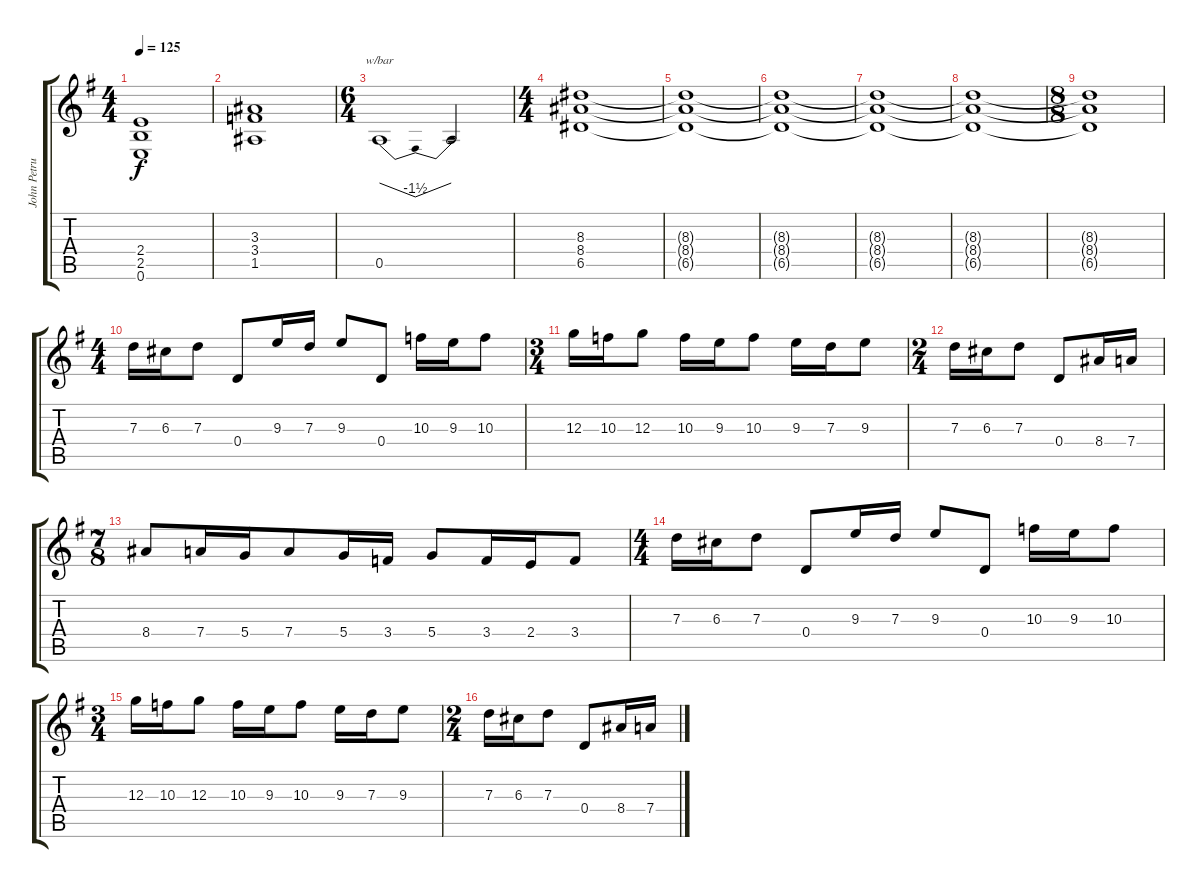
\track ("John Petrucci - Guitar 6 Strings" "John Petru") {instrument distortionguitar}
\staff {score tabs}
\tuning (E4 B3 G3 D3 A2 E2) {hide}
\ts (4 4)
\tempo 125
\clef g2
\ks g
(2.4 2.5 0.6).1{dy f} |
(3.3 3.4 1.5).1 |
\ts (6 4)
0.5.1{tbe (dip default 0 0 30 -6 60 0)} 0.5{t}.2 |
\ts (4 4)
(8.3 8.4 6.5).1 |
(8.3{t} 8.4{t} 6.5{t}).1 |
(8.3{t} 8.4{t} 6.5{t}).1 |
(8.3{t} 8.4{t} 6.5{t}).1 |
(8.3{t} 8.4{t} 6.5{t}).1 |
\ts (8 8)
(8.3{t} 8.4{t} 6.5{t}).1 |
\ts (4 4)
7.3.16 6.3.16 7.3.8 0.4.8 9.3.16 7.3.16 9.3.8 0.4.8 10.3.16 9.3.16 10.3.8 |
\ts (3 4)
12.3.16 10.3.16 12.3.8 10.3.16 9.3.16 10.3.8 9.3.16 7.3.16 9.3.8 |
\ts (2 4)
7.3.16 6.3.16 7.3.8 0.4.8 8.4.16 7.4.16 |
\ts (7 8)
8.4.8 7.4.16 5.4.16 7.4.8 5.4.16 3.4.16 5.4.8 3.4.16 2.4.16 3.4.8 |
\ts (4 4)
7.3.16 6.3.16 7.3.8 0.4.8 9.3.16 7.3.16 9.3.8 0.4.8 10.3.16 9.3.16 10.3.8 |
\ts (3 4)
12.3.16 10.3.16 12.3.8 10.3.16 9.3.16 10.3.8 9.3.16 7.3.16 9.3.8 |
\ts (2 4)
7.3.16 6.3.16 7.3.8 0.4.8 8.4.16 7.4.16
